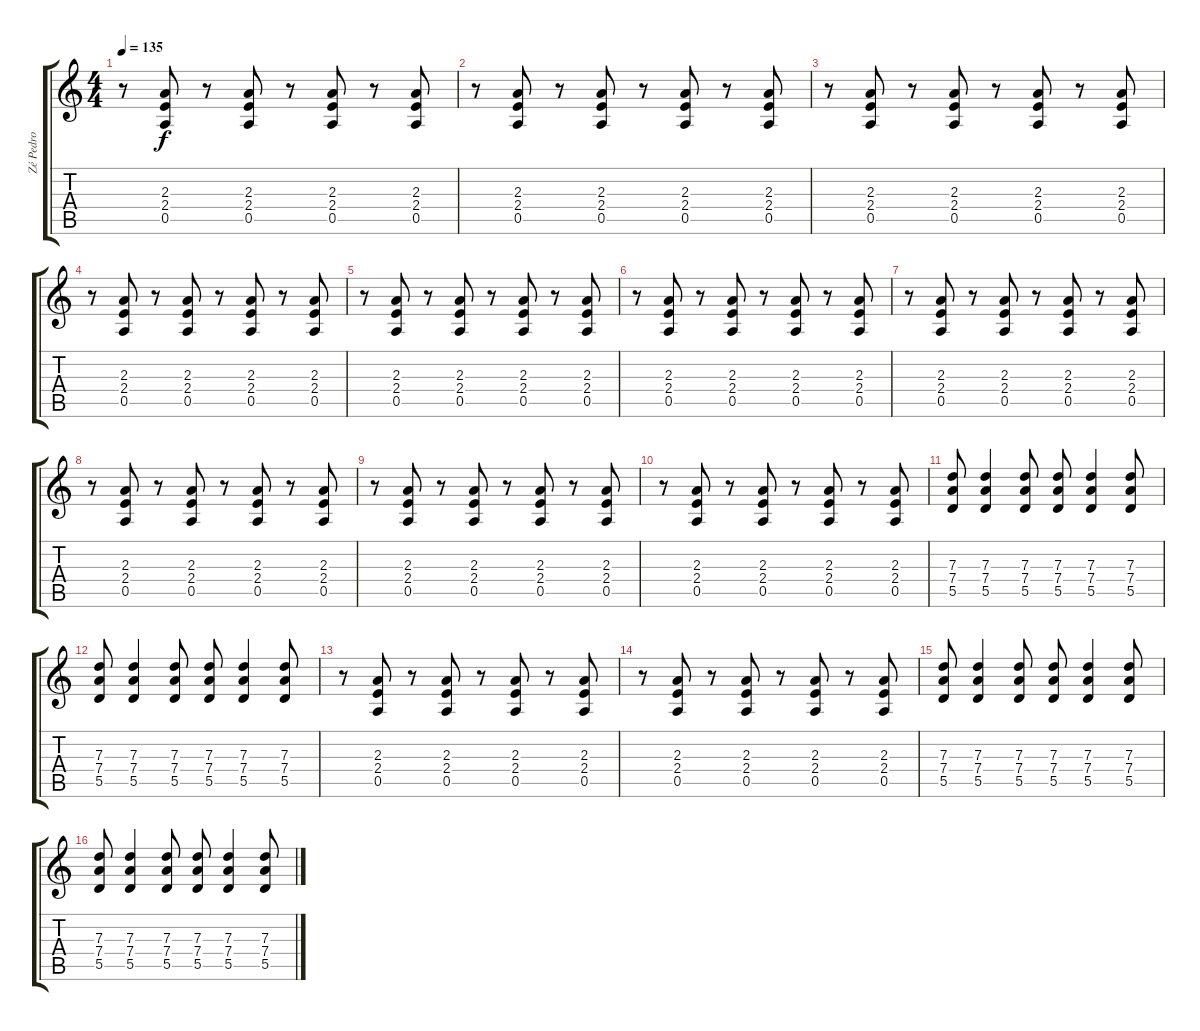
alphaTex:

\track ("Zé Pedro" "Zé Pedro") {instrument distortionguitar}
\staff {score tabs}
\tuning (E4 B3 G3 D3 A2 E2) {hide}
\ts (4 4)
\tempo 135
\clef g2
\ks c
r.8{dy f} (2.3 2.4 0.5).8 r.8 (2.3 2.4 0.5).8 r.8 (2.3 2.4 0.5).8 r.8 (2.3 2.4 0.5).8 |
r.8 (2.3 2.4 0.5).8 r.8 (2.3 2.4 0.5).8 r.8 (2.3 2.4 0.5).8 r.8 (2.3 2.4 0.5).8 |
r.8 (2.3 2.4 0.5).8 r.8 (2.3 2.4 0.5).8 r.8 (2.3 2.4 0.5).8 r.8 (2.3 2.4 0.5).8 |
r.8 (2.3 2.4 0.5).8 r.8 (2.3 2.4 0.5).8 r.8 (2.3 2.4 0.5).8 r.8 (2.3 2.4 0.5).8 |
r.8 (2.3 2.4 0.5).8 r.8 (2.3 2.4 0.5).8 r.8 (2.3 2.4 0.5).8 r.8 (2.3 2.4 0.5).8 |
r.8 (2.3 2.4 0.5).8 r.8 (2.3 2.4 0.5).8 r.8 (2.3 2.4 0.5).8 r.8 (2.3 2.4 0.5).8 |
r.8 (2.3 2.4 0.5).8 r.8 (2.3 2.4 0.5).8 r.8 (2.3 2.4 0.5).8 r.8 (2.3 2.4 0.5).8 |
r.8 (2.3 2.4 0.5).8 r.8 (2.3 2.4 0.5).8 r.8 (2.3 2.4 0.5).8 r.8 (2.3 2.4 0.5).8 |
r.8 (2.3 2.4 0.5).8 r.8 (2.3 2.4 0.5).8 r.8 (2.3 2.4 0.5).8 r.8 (2.3 2.4 0.5).8 |
r.8 (2.3 2.4 0.5).8 r.8 (2.3 2.4 0.5).8 r.8 (2.3 2.4 0.5).8 r.8 (2.3 2.4 0.5).8 |
(7.3 7.4 5.5).8 (7.3 7.4 5.5).4 (7.3 7.4 5.5).8 (7.3 7.4 5.5).8 (7.3 7.4 5.5).4 (7.3 7.4 5.5).8 |
(7.3 7.4 5.5).8 (7.3 7.4 5.5).4 (7.3 7.4 5.5).8 (7.3 7.4 5.5).8 (7.3 7.4 5.5).4 (7.3 7.4 5.5).8 |
r.8 (2.3 2.4 0.5).8 r.8 (2.3 2.4 0.5).8 r.8 (2.3 2.4 0.5).8 r.8 (2.3 2.4 0.5).8 |
r.8 (2.3 2.4 0.5).8 r.8 (2.3 2.4 0.5).8 r.8 (2.3 2.4 0.5).8 r.8 (2.3 2.4 0.5).8 |
(7.3 7.4 5.5).8 (7.3 7.4 5.5).4 (7.3 7.4 5.5).8 (7.3 7.4 5.5).8 (7.3 7.4 5.5).4 (7.3 7.4 5.5).8 |
(7.3 7.4 5.5).8 (7.3 7.4 5.5).4 (7.3 7.4 5.5).8 (7.3 7.4 5.5).8 (7.3 7.4 5.5).4 (7.3 7.4 5.5).8
